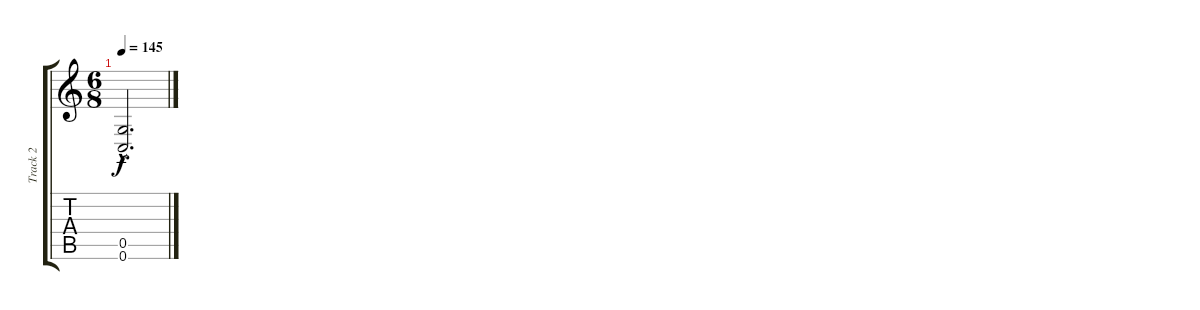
\track ("Track 2" "Track 2") {instrument distortionguitar}
\staff {score tabs}
\tuning (D4 A3 F3 C3 G2 C2) {hide}
\ts (6 8)
\tempo 145
\clef g2
\ks c
(0.5{hac t} 0.6{hac t}).2{d dy f}
